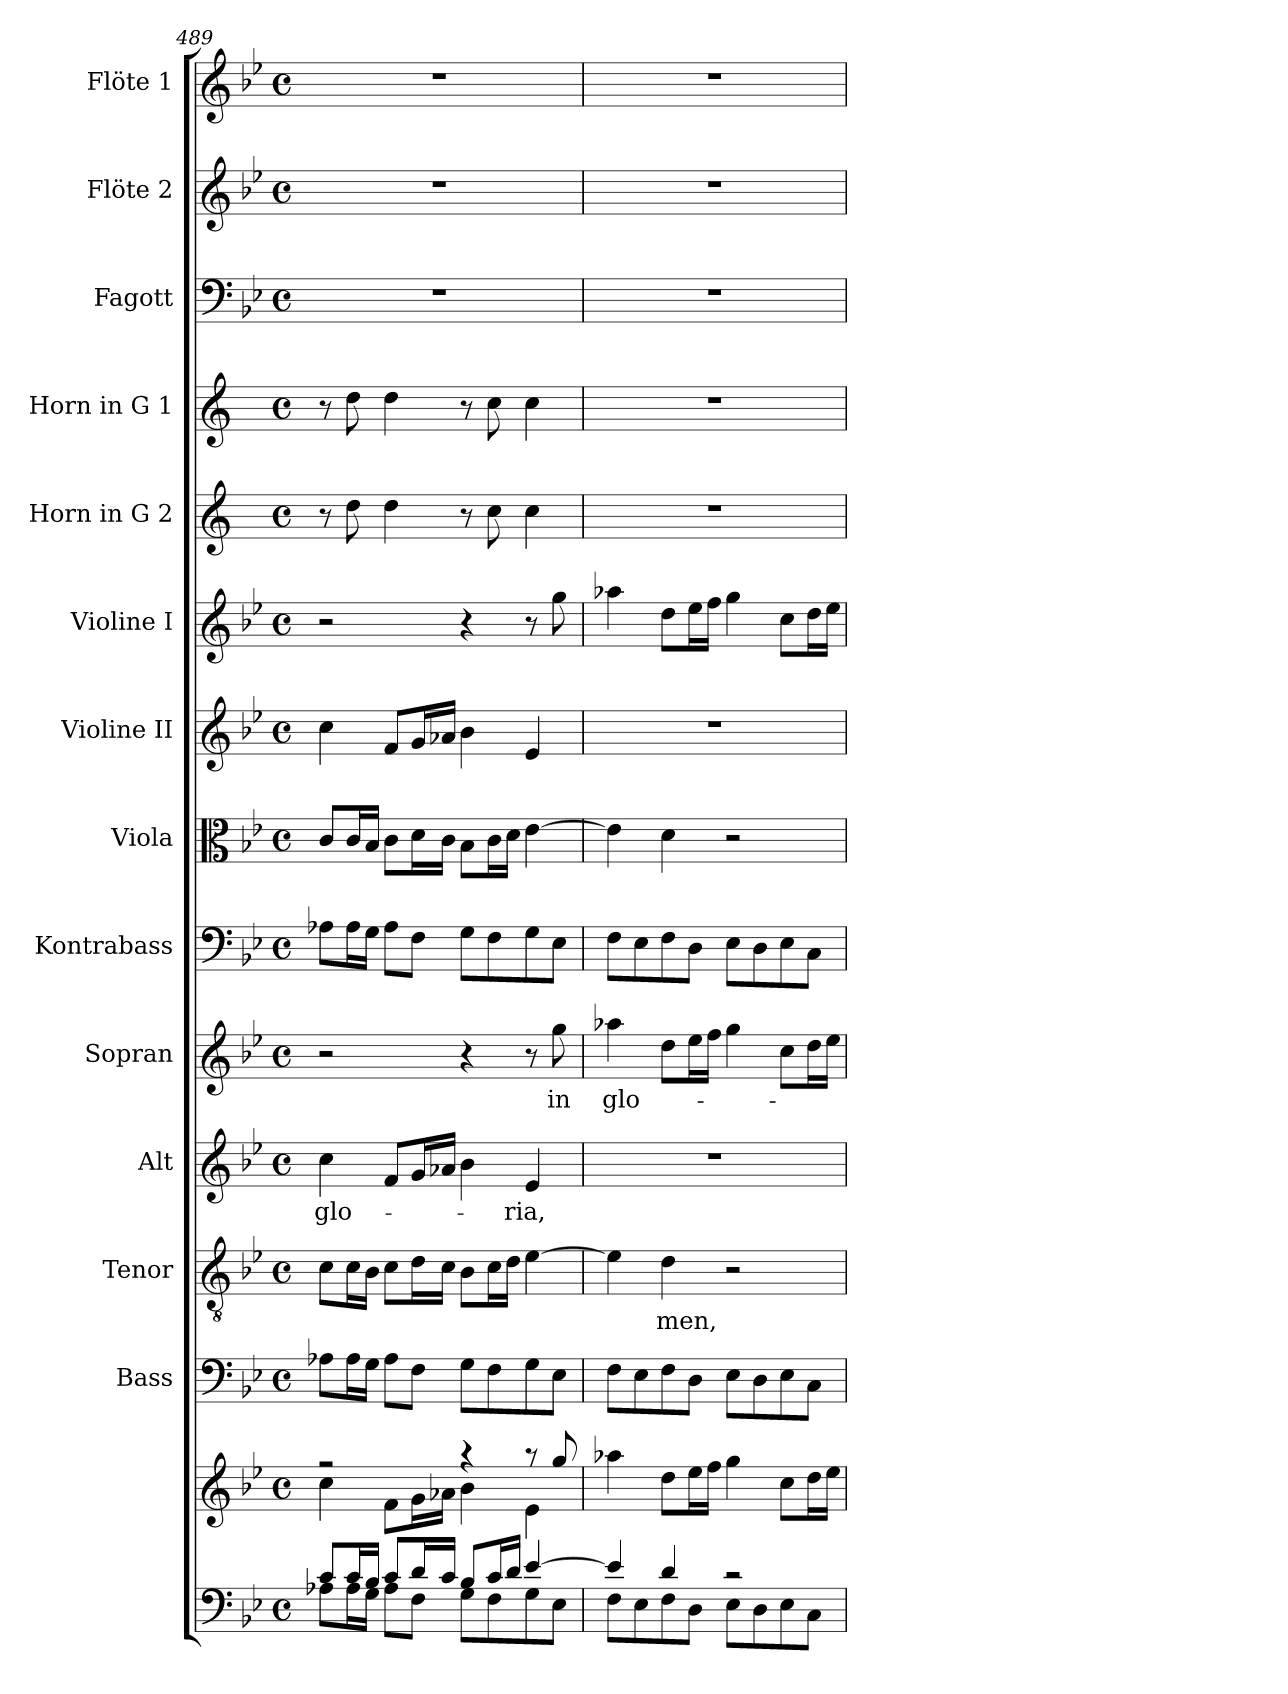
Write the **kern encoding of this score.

**kern	**kern	**kern	**kern	**text	**kern	**text	**kern	**text	**kern	**kern	**kern	**kern	**kern	**kern	**kern	**kern	**kern
*part14	*part14	*part13	*part12	*part12	*part11	*part11	*part10	*part10	*part9	*part8	*part7	*part6	*part5	*part4	*part3	*part2	*part1
*staff15	*staff14	*staff13	*staff12	*staff12	*staff11	*staff11	*staff10	*staff10	*staff9	*staff8	*staff7	*staff6	*staff5	*staff4	*staff3	*staff2	*staff1
*	*	*I"Bass	*I"Tenor	*	*I"Alt	*	*I"Sopran	*	*I"Kontrabass	*I"Viola	*I"Violine II	*I"Violine I	*I"Horn in G 2	*I"Horn in G 1	*I"Fagott	*I"Flöte 2	*I"Flöte 1
*	*	*I'B.	*I'T.	*	*I'A.	*	*I'S.	*	*I'Kb.	*I'Vla.	*I'Vl. II	*I'Vl. I	*	*	*I'Fg.	*I'Fl. 2	*I'Fl. 1
*clefF4	*clefG2	*clefF4	*clefGv2	*	*clefG2	*	*clefG2	*	*clefF4	*clefC3	*clefG2	*clefG2	*clefG2	*clefG2	*clefF4	*clefG2	*clefG2
*	*	*	*	*	*	*	*	*	*ITrd7c12	*	*	*	*ITrd1c2	*ITrd1c2	*	*	*
*k[b-e-]	*k[b-e-]	*k[b-e-]	*k[b-e-]	*	*k[b-e-]	*	*k[b-e-]	*	*k[b-e-]	*k[b-e-]	*k[b-e-]	*k[b-e-]	*k[b-e-]	*k[b-e-]	*k[b-e-]	*k[b-e-]	*k[b-e-]
*B-:	*B-:	*B-:	*B-:	*	*B-:	*	*B-:	*	*B-:	*B-:	*B-:	*B-:	*B-:	*B-:	*B-:	*B-:	*B-:
*M4/4	*M4/4	*M4/4	*M4/4	*	*M4/4	*	*M4/4	*	*M4/4	*M4/4	*M4/4	*M4/4	*M4/4	*M4/4	*M4/4	*M4/4	*M4/4
*met(c)	*met(c)	*met(c)	*met(c)	*	*met(c)	*	*met(c)	*	*met(c)	*met(c)	*met(c)	*met(c)	*met(c)	*met(c)	*met(c)	*met(c)	*met(c)
=489	=489	=489	=489	=489	=489	=489	=489	=489	=489	=489	=489	=489	=489	=489	=489	=489	=489
*^	*^	*	*	*	*	*	*	*	*	*	*	*	*	*	*	*	*
!	!	!	!	!	!	!	!	!LO:LY:b	!	!	!	!	!	!	!	!	!	!	!
8c/L	8A-X\L	2rff	4cc\	8A-X\L	8c\L	.	4cc\	glo-	2r	.	8AA-X\L	8c/L	4cc\	2r	8r	8r	1r	1r	1r
16c/L	16A-\L	.	.	16A-\L	16c\L	.	.	.	.	.	16AA-\L	16c/L	.	.	8cc\	8cc\	.	.	.
16B-/JJ	16G\JJ	.	.	16G\JJ	16B-\JJ	.	.	.	.	.	16GG\JJ	16B-/JJ	.	.	.	.	.	.	.
8c/L	8A-\L	.	8f\L	8A-\L	8c\L	.	8f/L	.	.	.	8AA-\L	8c\L	8f/L	.	4cc\	4cc\	.	.	.
16d/L	8F\J	.	16g\L	8F\J	16d\L	.	16g/L	.	.	.	8FF\J	16d\L	16g/L	.	.	.	.	.	.
16c/JJ	.	.	16a-X\JJ	.	16c\JJ	.	16a-X/JJ	.	.	.	.	16c\JJ	16a-X/JJ	.	.	.	.	.	.
8B-/L	8G\L	4rgg	4b-\	8G\L	8B-\L	.	4b-\	.	4r	.	8GG\L	8B-\L	4b-\	4r	8r	8r	.	.	.
16c/L	8F\	.	.	8F\	16c\L	.	.	.	.	.	8FF\	16c\L	.	.	8b-\	8b-\	.	.	.
16d/JJ	.	.	.	.	16d\JJ	.	.	.	.	.	.	16d\JJ	.	.	.	.	.	.	.
!	!	!	!	!	!	!	!	!LO:LY:b	!	!	!	!	!	!	!	!	!	!	!
[>4e-/	8G\	8rgg	4e-\	8G\	[4e-\	.	4e-/	-ria,	8r	.	8GG\	[4e-\	4e-/	8r	4b-\	4b-\	.	.	.
!	!	!	!	!	!	!	!	!	!	!LO:LY:b	!	!	!	!	!	!	!	!	!
.	8E-\J	8gg/	.	8E-\J	.	.	.	.	8gg\	in	8EE-\J	.	.	8gg\	.	.	.	.	.
*	*	*v	*v	*	*	*	*	*	*	*	*	*	*	*	*	*	*	*	*
=490	=490	=490	=490	=490	=490	=490	=490	=490	=490	=490	=490	=490	=490	=490	=490	=490	=490	=490
!	!	!	!	!	!	!	!	!	!LO:LY:b	!	!	!	!	!	!	!	!	!
4e-/]	8F\L	4aa-X\	8F\L	4e-\]	.	1r	.	4aa-X\	glo-	8FF\L	4e-\]	1r	4aa-X\	1r	1r	1r	1r	1r
.	8E-\	.	8E-\	.	.	.	.	.	.	8EE-\	.	.	.	.	.	.	.	.
!	!	!	!	!	!LO:LY:b	!	!	!	!	!	!	!	!	!	!	!	!	!
4d/	8F\	8dd\L	8F\	4d\	-men,	.	.	8dd\L	.	8FF\	4d\	.	8dd\L	.	.	.	.	.
.	8D\J	16ee-\L	8D\J	.	.	.	.	16ee-\L	.	8DD\J	.	.	16ee-\L	.	.	.	.	.
.	.	16ff\JJ	.	.	.	.	.	16ff\JJ	.	.	.	.	16ff\JJ	.	.	.	.	.
2rc	8E-\L	4gg\	8E-\L	2r	.	.	.	4gg\	.	8EE-\L	2r	.	4gg\	.	.	.	.	.
.	8D\	.	8D\	.	.	.	.	.	.	8DD\	.	.	.	.	.	.	.	.
.	8E-\	8cc\L	8E-\	.	.	.	.	8cc\L	.	8EE-\	.	.	8cc\L	.	.	.	.	.
.	8C\J	16dd\L	8C\J	.	.	.	.	16dd\L	.	8CC\J	.	.	16dd\L	.	.	.	.	.
.	.	16ee-\JJ	.	.	.	.	.	16ee-\JJ	.	.	.	.	16ee-\JJ	.	.	.	.	.
*v	*v	*	*	*	*	*	*	*	*	*	*	*	*	*	*	*	*	*
=	=	=	=	=	=	=	=	=	=	=	=	=	=	=	=	=	=
*-	*-	*-	*-	*-	*-	*-	*-	*-	*-	*-	*-	*-	*-	*-	*-	*-	*-
